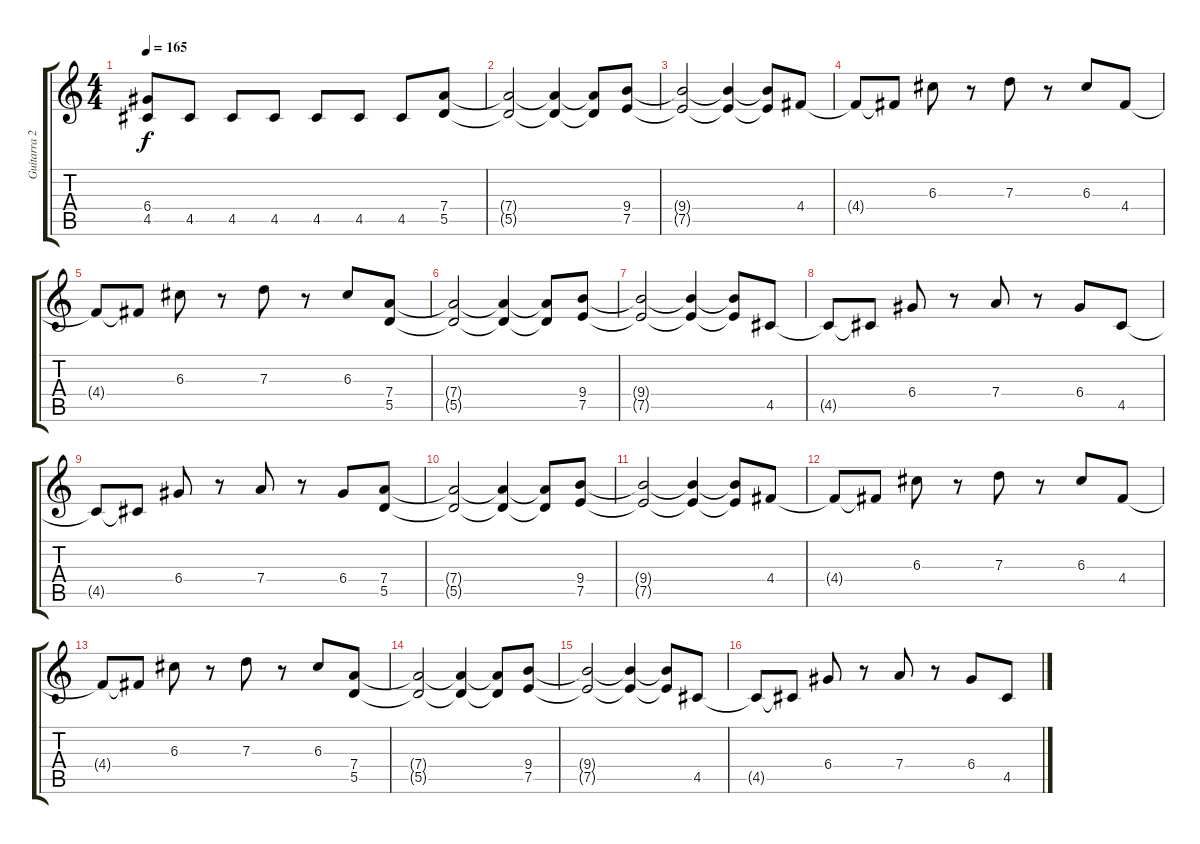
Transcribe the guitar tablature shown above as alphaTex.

\track ("Guitarra 2" "Guitarra 2") {instrument overdrivenguitar}
\staff {score tabs}
\tuning (E4 B3 G3 D3 A2 E2) {hide}
\ts (4 4)
\tempo 165
\clef g2
\ks c
(6.4{t} 4.5{t}).8{dy f} 4.5.8 4.5.8 4.5.8 4.5.8 4.5.8 4.5.8 (7.4 5.5).8 |
(7.4{t} 5.5{t}).2 (7.4{t} 5.5{t}).4 (7.4{t} 5.5{t}).8 (9.4 7.5).8 |
(9.4{t} 7.5{t}).2 (9.4{t} 7.5{t}).4 (9.4{t} 7.5{t}).8 4.4.8 |
4.4{t}.8 4.4{t}.8 6.3.8 r.8 7.3.8 r.8 6.3.8 4.4.8 |
4.4{t}.8 4.4{t}.8 6.3.8 r.8 7.3.8 r.8 6.3.8 (7.4 5.5).8 |
(7.4{t} 5.5{t}).2 (7.4{t} 5.5{t}).4 (7.4{t} 5.5{t}).8 (9.4 7.5).8 |
(9.4{t} 7.5{t}).2 (9.4{t} 7.5{t}).4 (9.4{t} 7.5{t}).8 4.5.8 |
4.5{t}.8 4.5{t}.8 6.4.8 r.8 7.4.8 r.8 6.4.8 4.5.8 |
4.5{t}.8 4.5{t}.8 6.4.8 r.8 7.4.8 r.8 6.4.8 (7.4 5.5).8 |
(7.4{t} 5.5{t}).2 (7.4{t} 5.5{t}).4 (7.4{t} 5.5{t}).8 (9.4 7.5).8 |
(9.4{t} 7.5{t}).2 (9.4{t} 7.5{t}).4 (9.4{t} 7.5{t}).8 4.4.8 |
4.4{t}.8 4.4{t}.8 6.3.8 r.8 7.3.8 r.8 6.3.8 4.4.8 |
4.4{t}.8 4.4{t}.8 6.3.8 r.8 7.3.8 r.8 6.3.8 (7.4 5.5).8 |
(7.4{t} 5.5{t}).2 (7.4{t} 5.5{t}).4 (7.4{t} 5.5{t}).8 (9.4 7.5).8 |
(9.4{t} 7.5{t}).2 (9.4{t} 7.5{t}).4 (9.4{t} 7.5{t}).8 4.5.8 |
4.5{t}.8 4.5{t}.8 6.4.8 r.8 7.4.8 r.8 6.4.8 4.5.8
